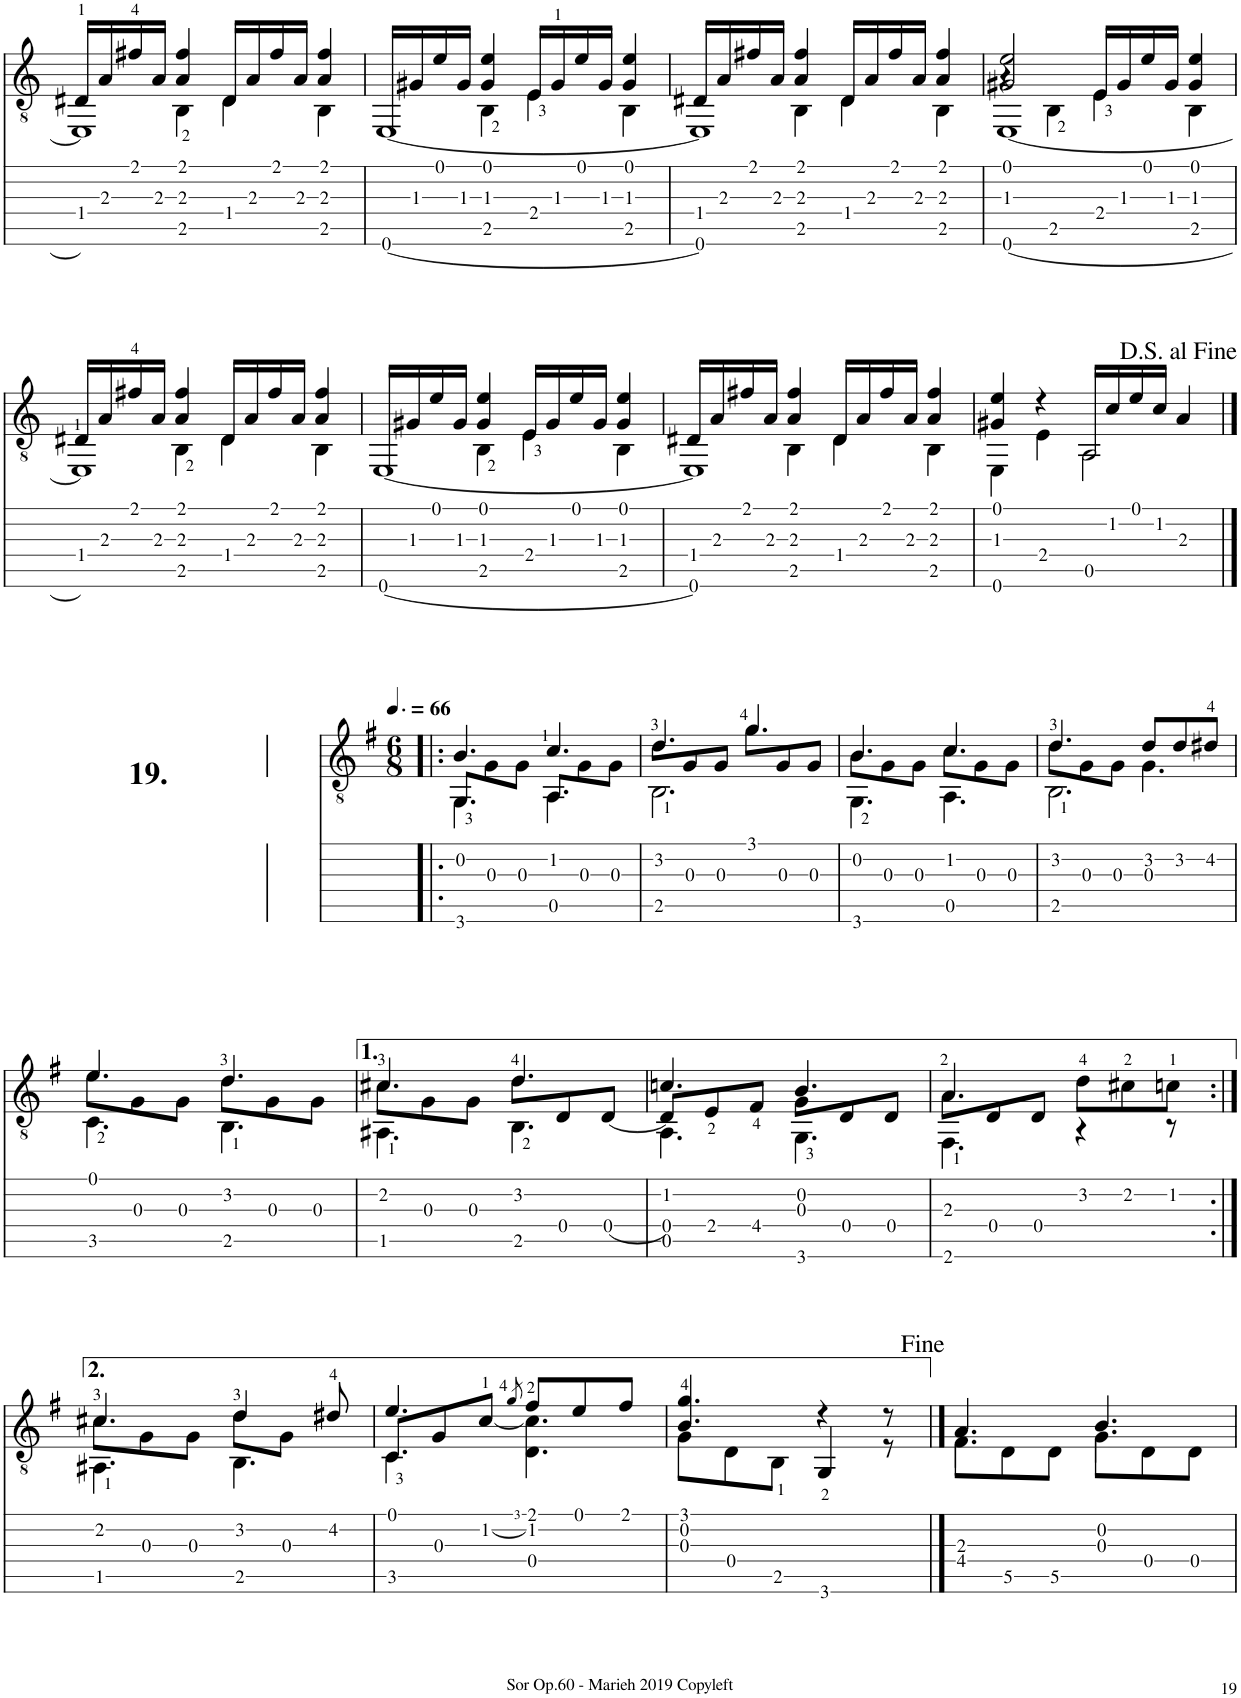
**kern	**kern
*part2	*part1
*staff2	*staff1
*I"Guitare classique (Tablature)	*I"Classical Guitar
!!LO:PB:g=z
*	*clefGv2
*k[]	*k[]
*M4/4	*M4/4
*met(c)	*met(c)
=26	=26
*^	*^
*	*^	*	*^
16D#XLL	1EE]	4ryy	16D#X/LL	1EE]	4ryy
16AJ	.	.	16A/	.	.
16f#L	.	.	16f#X/	.	.
16AJJ	.	.	16A/JJ	.	.
4A 4f#	.	4BB	4A/ 4f#/	.	4BB\
16D#LL	.	4r	16D#/LL	.	4D#\
16AJ	.	.	16A/	.	.
16f#L	.	.	16f#/	.	.
16AJJ	.	.	16A/JJ	.	.
4A 4f#	.	4BB	4A/ 4f#/	.	4BB\
=27	=27	=27	=27	=27	=27
16r	4ryy	[1EE	16EE/LL	4ryy	[1EE
16G#XLL	.	.	16G#X/	.	.
16e	.	.	16e/	.	.
16G#JJ	.	.	16G#/JJ	.	.
4G# 4e	4BB	.	4G#/ 4e/	4BB\	.
16ELL	4r	.	16E/LL	4E\	.
16G#J	.	.	16G#/	.	.
16eL	.	.	16e/	.	.
16G#JJ	.	.	16G#/JJ	.	.
4G# 4e	4BB	.	4G#/ 4e/	4BB\	.
=28	=28	=28	=28	=28	=28
16D#XLL	4ryy	1EE]	16D#X/LL	4ryy	1EE]
16AJ	.	.	16A/	.	.
16f#XL	.	.	16f#X/	.	.
16AJJ	.	.	16A/JJ	.	.
4A 4f#	4BB	.	4A/ 4f#/	4BB\	.
16D#LL	4r	.	16D#/LL	4D#\	.
16AJ	.	.	16A/	.	.
16f#L	.	.	16f#/	.	.
16AJJ	.	.	16A/JJ	.	.
4A 4f#	4BB	.	4A/ 4f#/	4BB\	.
=29	=29	=29	=29	=29	=29
2G#X 2e	4r	[1EE	2G#X/ 2e/	4r	[1EE
.	4BB	.	.	4BB\	.
16ELL	4r	.	16E/LL	4E\	.
16G#J	.	.	16G#/	.	.
16eL	.	.	16e/	.	.
16G#JJ	.	.	16G#/JJ	.	.
4G# 4e	4BB	.	4G#/ 4e/	4BB\	.
!!LO:LB:g=z	!!	!!
=30	=30	=30	=30	=30	=30
16D#XLL	4ryy	1EE]	16D#X/LL	4ryy	1EE]
16AJ	.	.	16A/	.	.
16f#XL	.	.	16f#X/	.	.
16AJJ	.	.	16A/JJ	.	.
4A 4f#	4BB	.	4A/ 4f#/	4BB\	.
16D#LL	4r	.	16D#/LL	4D#\	.
16AJ	.	.	16A/	.	.
16f#L	.	.	16f#/	.	.
16AJJ	.	.	16A/JJ	.	.
4A 4f#	4BB	.	4A/ 4f#/	4BB\	.
=31	=31	=31	=31	=31	=31
16r	4ryy	[1EE	16EE/LL	4ryy	[1EE
16G#XLL	.	.	16G#X/	.	.
16e	.	.	16e/	.	.
16G#JJ	.	.	16G#/JJ	.	.
4G# 4e	4BB	.	4G#/ 4e/	4BB\	.
16ELL	4r	.	16E/LL	4E\	.
16G#J	.	.	16G#/	.	.
16eL	.	.	16e/	.	.
16G#JJ	.	.	16G#/JJ	.	.
4G# 4e	4BB	.	4G#/ 4e/	4BB\	.
=32	=32	=32	=32	=32	=32
16D#XLL	4ryy	1EE]	16D#X/LL	4ryy	1EE]
16AJ	.	.	16A/	.	.
16f#XL	.	.	16f#X/	.	.
16AJJ	.	.	16A/JJ	.	.
4A 4f#	4BB	.	4A/ 4f#/	4BB\	.
16D#LL	4r	.	16D#/LL	4D#\	.
16AJ	.	.	16A/	.	.
16f#L	.	.	16f#/	.	.
16AJJ	.	.	16A/JJ	.	.
4A 4f#	4BB	.	4A/ 4f#/	4BB\	.
*	*v	*v	*	*	*
*	*	*	*v	*v
=33	=33	=33	=33
4G#X 4e	4EE	4G#X/ 4e/	4EE\
4r	4E	4r	4E\
16AALL	2AA	16AA/LL	2AA\
16cJ	.	16c/	.
16eL	.	16e/	.
16cJJ	.	16c/JJ	.
4A	.	4A/	.
*v	*v	*	*
*	*v	*v
!!LO:LB:g=z
==1	==1
*stria6	*
*k[f#]	*k[f#]
*M6/8	*M6/8
2.r	2.r
=2	=2
2.r	2.r
=3!|:	=3!|:
*k[f#]	*k[f#]
*M6/8	*M6/8
*	*MM99
*^	*^
*	*^	*	*^
!	!	!	!LO:TX:a:B:t=19.	!	!
4.B	8r	4.GG	4.B/	8GG/L	4.GG\
.	8GL	.	.	8G\	.
.	8GJ	.	.	8G\J	.
4.c	8AAL	4.AA	4.c/	8AA/L	4.AA\
.	8G	.	.	8G\	.
.	8GJ	.	.	8G\J	.
=4	=4	=4	=4	=4	=4
4.d	8d>L	2.BB	4.d/	8d>\L	2.BB\
.	8G	.	.	8G/	.
.	8GJ	.	.	8G/J	.
4.g	8gL	.	4.g/	8g\L	.
.	8G	.	.	8G/	.
.	8GJ	.	.	8G/J	.
=5	=5	=5	=5	=5	=5
4.B	8BL	4.GG	4.B/	8B\L	4.GG\
.	8G	.	.	8G\	.
.	8GJ	.	.	8G\J	.
4.c	8cL	4.AA	4.c/	8c\L	4.AA\
.	8G	.	.	8G\	.
.	8GJ	.	.	8G\J	.
=6	=6	=6	=6	=6	=6
4.d	8d>L	2.BB	4.d/	8d>\L	2.BB\
.	8G	.	.	8G\	.
.	8GJ	.	.	8G\J	.
8dL	4.G	.	8d/L	4.G\	.
8d	.	.	8d/	.	.
8d#XJ	.	.	8d#X/J	.	.
!!LO:LB:g=z	!!	!!
=7	=7	=7	=7	=7	=7
4.e	8eL	4.C	4.e/	8e\L	4.C\
.	8G	.	.	8G\	.
.	8GJ	.	.	8G\J	.
4.d	8d>L	4.BB	4.d/	8d>\L	4.BB\
.	8G	.	.	8G\	.
.	8GJ	.	.	8G\J	.
=8	=8	=8	=8	=8	=8
4.c#X	8c#>L	4.AA#X	4.c#X/	8c#>\L	4.AA#X\
.	8G	.	.	8G\	.
.	8GJ	.	.	8G\J	.
4.d	8d>L	4.BB	4.d/	8d>\L	4.BB\
.	8D	.	.	8D/	.
.	[<8DJ	.	.	[<8D/J	.
=9	=9	=9	=9	=9	=9
4.cn	8DL]	4.AA	4.cn/	8D/L]	4.AA\
.	8E	.	.	8E</	.
.	8F#J	.	.	8F#</J	.
4.B	8GL	4.GG	4.B/	8G\L	4.GG\
.	8D	.	.	8D/	.
.	8DJ	.	.	8D/J	.
=10	=10	=10	=10	=10	=10
4.A	8A>L	4.FF#	4.A/	8A>\L	4.FF#\
.	8D	.	.	8D/	.
.	8DJ	.	.	8D/J	.
8dL	4r	4.ryy	8d>\L	4r	4.ryy
8c#X	.	.	8c#X>\	.	.
8cnJ	8r	.	8cn>\J	8r	.
!!LO:LB:g=z	!!	!!
=11:|!	=11:|!	=11:|!	=11:|!	=11:|!	=11:|!
4.c#X	8c#>L	4.AA#X	4.c#X/	8c#>\L	4.AA#X\
.	8G	.	.	8G\	.
.	8GJ	.	.	8G\J	.
4d	8r	4.BB	4d/	8d>\L	4.BB\
.	8G	.	.	8G\J	.
8d#X	8ryy	.	8d#X/	8ryy	.
=12	=12	=12	=12	=12	=12
4.e	8CL	4.C	4.e/	8C/L	4.C\
.	8G	.	.	8G/	.
.	[<8cJ	.	.	[<8c/J	.
qg	.	.	8qg/	.	.
8f#L	4.D 4.c]	4.ryy	8f#/L	4.D\ 4.c\]	4.ryy
8e	.	.	8e/	.	.
8f#J	.	.	8f#/J	.	.
*	*v	*v	*	*	*
*	*	*	*v	*v
=13	=13	=13	=13
4.B 4.g	8GL	4.B/ 4.g/	8G\L
.	8D	.	8D\
.	8BBJ	.	8BB\J
4r	4GG	4r	4GG/
8r	8r	8r	8r
==14	==14	==14	==14
*	*^	*	*^
4.A	4.F#	8F#L	4.A/	4.F#\	8F#\L
.	.	8D	.	.	8D\
.	.	8DJ	.	.	8D\J
4.B	4.G	8GL	4.B/	4.G\	8G\L
.	.	8D	.	.	8D\
.	.	8DJ	.	.	8D\J
*v	*v	*v	*	*	*
*	*v	*v	*v
=	=
*-	*-
